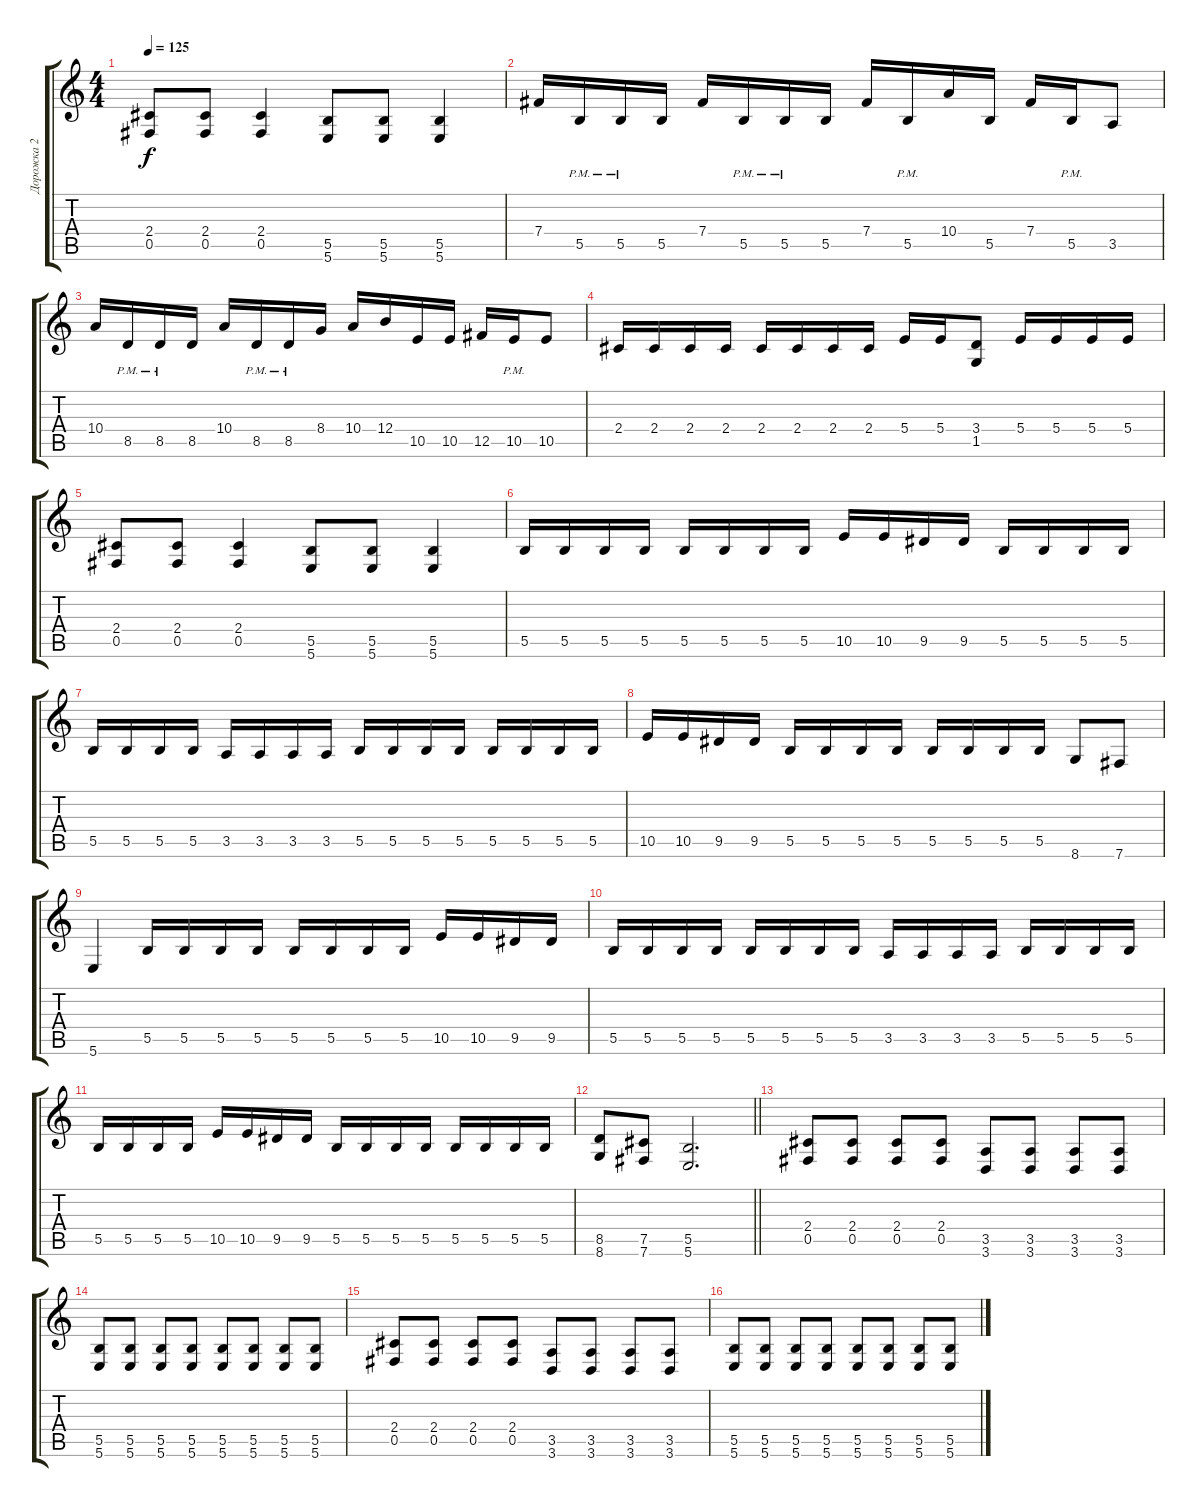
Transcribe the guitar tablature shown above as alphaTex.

\track ("Дорожка 2" "Дорожка 2") {instrument distortionguitar}
\staff {score tabs}
\tuning (Db4 Ab3 E3 B2 Gb2 B1) {hide}
\ts (4 4)
\tempo 125
\clef g2
\ks c
(2.4 0.5).8{dy f} (2.4 0.5).8 (2.4 0.5).4 (5.5 5.6).8 (5.5 5.6).8 (5.5 5.6).4 |
7.4.16 5.5{pm}.16 5.5{pm}.16 5.5.16 7.4.16 5.5{pm}.16 5.5{pm}.16 5.5.16 7.4.16 5.5{pm}.16 10.4.16 5.5.16 7.4.16 5.5{pm}.16 3.5.8 |
10.4.16 8.5{pm}.16 8.5{pm}.16 8.5.16 10.4.16 8.5{pm}.16 8.5{pm}.16 8.4.16 10.4.16 12.4.16 10.5.16 10.5.16 12.5.16 10.5{pm}.16 10.5.8 |
2.4.16 2.4.16 2.4.16 2.4.16 2.4.16 2.4.16 2.4.16 2.4.16 5.4.16 5.4.16 (3.4 1.5).8 5.4.16 5.4.16 5.4.16 5.4.16 |
(2.4 0.5).8 (2.4 0.5).8 (2.4 0.5).4 (5.5 5.6).8 (5.5 5.6).8 (5.5 5.6).4 |
5.5.16 5.5.16 5.5.16 5.5.16 5.5.16 5.5.16 5.5.16 5.5.16 10.5.16 10.5.16 9.5.16 9.5.16 5.5.16 5.5.16 5.5.16 5.5.16 |
5.5.16 5.5.16 5.5.16 5.5.16 3.5.16 3.5.16 3.5.16 3.5.16 5.5.16 5.5.16 5.5.16 5.5.16 5.5.16 5.5.16 5.5.16 5.5.16 |
10.5.16 10.5.16 9.5.16 9.5.16 5.5.16 5.5.16 5.5.16 5.5.16 5.5.16 5.5.16 5.5.16 5.5.16 8.6.8 7.6.8 |
5.6.4 5.5.16 5.5.16 5.5.16 5.5.16 5.5.16 5.5.16 5.5.16 5.5.16 10.5.16 10.5.16 9.5.16 9.5.16 |
5.5.16 5.5.16 5.5.16 5.5.16 5.5.16 5.5.16 5.5.16 5.5.16 3.5.16 3.5.16 3.5.16 3.5.16 5.5.16 5.5.16 5.5.16 5.5.16 |
5.5.16 5.5.16 5.5.16 5.5.16 10.5.16 10.5.16 9.5.16 9.5.16 5.5.16 5.5.16 5.5.16 5.5.16 5.5.16 5.5.16 5.5.16 5.5.16 |
\barLineRight lightlight
(8.5 8.6).8 (7.5 7.6).8 (5.5 5.6).2{d} |
(2.4 0.5).8 (2.4 0.5).8 (2.4 0.5).8 (2.4 0.5).8 (3.5 3.6).8 (3.5 3.6).8 (3.5 3.6).8 (3.5 3.6).8 |
(5.5 5.6).8 (5.5 5.6).8 (5.5 5.6).8 (5.5 5.6).8 (5.5 5.6).8 (5.5 5.6).8 (5.5 5.6).8 (5.5 5.6).8 |
(2.4 0.5).8 (2.4 0.5).8 (2.4 0.5).8 (2.4 0.5).8 (3.5 3.6).8 (3.5 3.6).8 (3.5 3.6).8 (3.5 3.6).8 |
(5.5 5.6).8 (5.5 5.6).8 (5.5 5.6).8 (5.5 5.6).8 (5.5 5.6).8 (5.5 5.6).8 (5.5 5.6).8 (5.5 5.6).8
